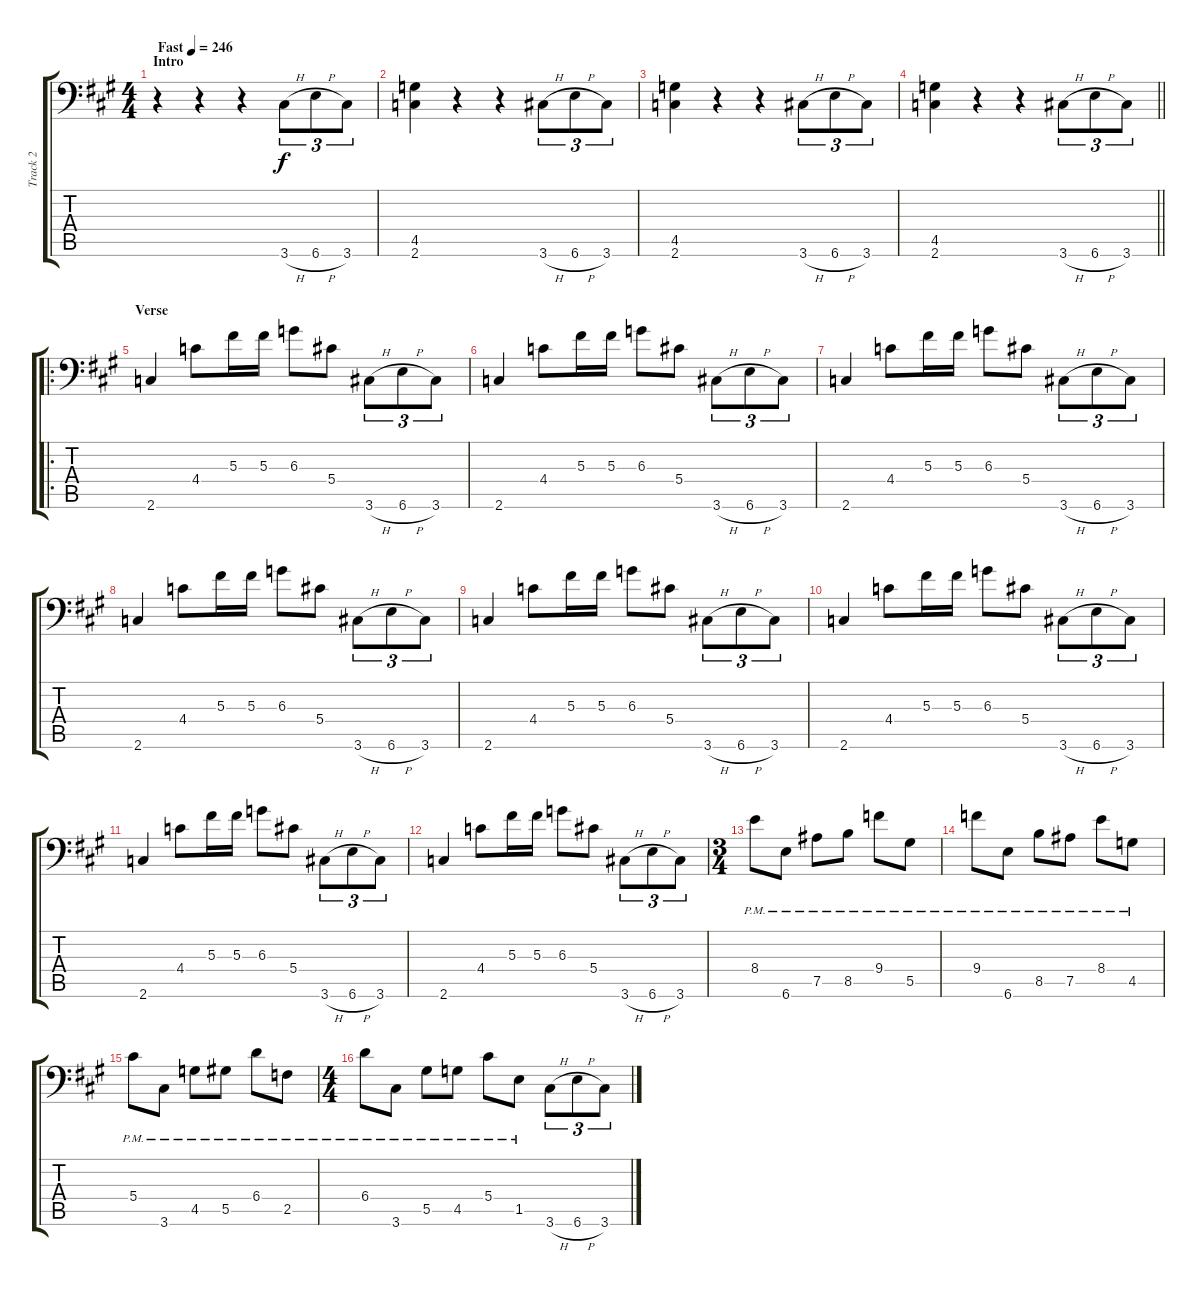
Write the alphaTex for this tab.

\track ("Track 2" "Track 2") {instrument distortionguitar}
\staff {score tabs}
\tuning (Bb3 F3 Db3 Ab2 Eb2 Bb1) {hide}
\ts (4 4)
\section ("" "Intro")
\tempo (246 "Fast")
\clef f4
\ks f#minor
r.4{dy f instrument distortionguitar} r.4 r.4 3.6{h}.8{tu (3 2)} 6.6{h}.8{tu (3 2)} 3.6.8{tu (3 2)} |
(4.5 2.6).4 r.4 r.4 3.6{h}.8{tu (3 2)} 6.6{h}.8{tu (3 2)} 3.6.8{tu (3 2)} |
(4.5 2.6).4 r.4 r.4 3.6{h}.8{tu (3 2)} 6.6{h}.8{tu (3 2)} 3.6.8{tu (3 2)} |
\barLineRight lightlight
(4.5 2.6).4 r.4 r.4 3.6{h}.8{tu (3 2)} 6.6{h}.8{tu (3 2)} 3.6.8{tu (3 2)} |
\ro
\section ("" "Verse")
2.6.4 4.4.8 5.3.16 5.3.16 6.3.8 5.4.8 3.6{h}.8{tu (3 2)} 6.6{h}.8{tu (3 2)} 3.6.8{tu (3 2)} |
2.6.4 4.4.8 5.3.16 5.3.16 6.3.8 5.4.8 3.6{h}.8{tu (3 2)} 6.6{h}.8{tu (3 2)} 3.6.8{tu (3 2)} |
2.6.4 4.4.8 5.3.16 5.3.16 6.3.8 5.4.8 3.6{h}.8{tu (3 2)} 6.6{h}.8{tu (3 2)} 3.6.8{tu (3 2)} |
2.6.4 4.4.8 5.3.16 5.3.16 6.3.8 5.4.8 3.6{h}.8{tu (3 2)} 6.6{h}.8{tu (3 2)} 3.6.8{tu (3 2)} |
2.6.4 4.4.8 5.3.16 5.3.16 6.3.8 5.4.8 3.6{h}.8{tu (3 2)} 6.6{h}.8{tu (3 2)} 3.6.8{tu (3 2)} |
2.6.4 4.4.8 5.3.16 5.3.16 6.3.8 5.4.8 3.6{h}.8{tu (3 2)} 6.6{h}.8{tu (3 2)} 3.6.8{tu (3 2)} |
2.6.4 4.4.8 5.3.16 5.3.16 6.3.8 5.4.8 3.6{h}.8{tu (3 2)} 6.6{h}.8{tu (3 2)} 3.6.8{tu (3 2)} |
2.6.4 4.4.8 5.3.16 5.3.16 6.3.8 5.4.8 3.6{h}.8{tu (3 2)} 6.6{h}.8{tu (3 2)} 3.6.8{tu (3 2)} |
\ts (3 4)
8.4{pm}.8 6.6{pm}.8 7.5{pm}.8 8.5{pm}.8 9.4{pm}.8 5.5{pm}.8 |
9.4{pm}.8 6.6{pm}.8 8.5{pm}.8 7.5{pm}.8 8.4{pm}.8 4.5{pm}.8 |
5.4{pm}.8 3.6{pm}.8 4.5{pm}.8 5.5{pm}.8 6.4{pm}.8 2.5{pm}.8 |
\ts (4 4)
6.4{pm}.8 3.6{pm}.8 5.5{pm}.8 4.5{pm}.8 5.4{pm}.8 1.5{pm}.8 3.6{h}.8{tu (3 2)} 6.6{h}.8{tu (3 2)} 3.6.8{tu (3 2)}
